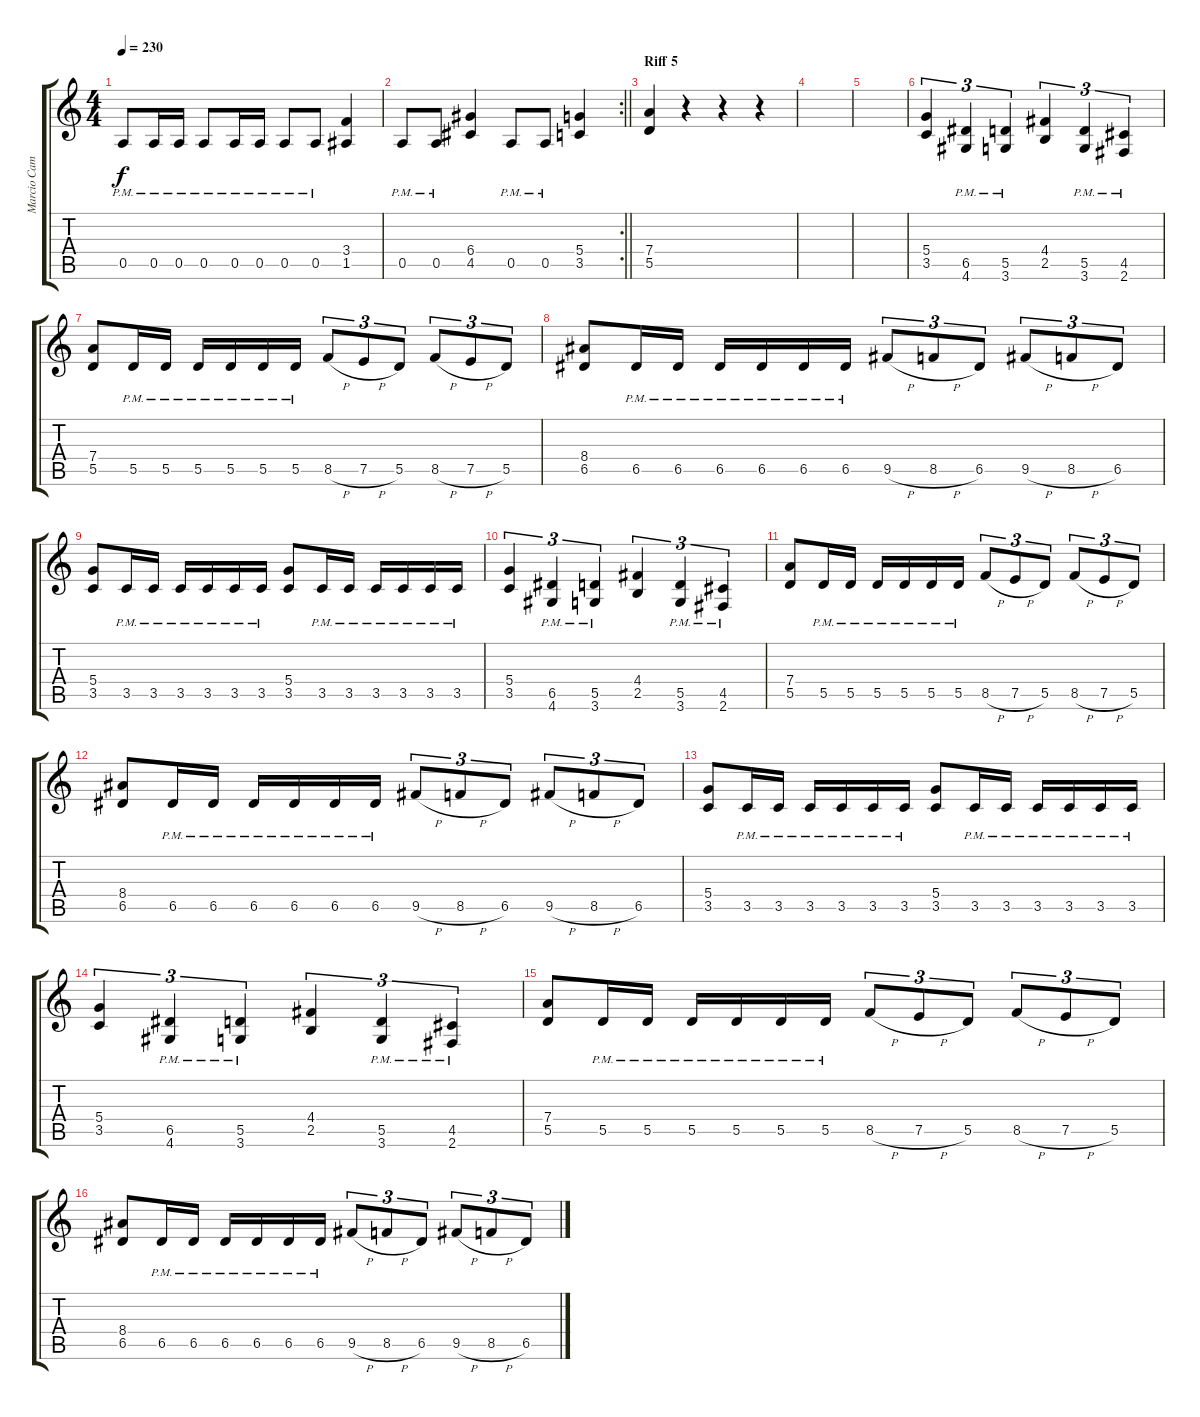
\track ("Marcio Cambito" "Marcio Cam") {instrument overdrivenguitar}
\staff {score tabs}
\tuning (E4 B3 G3 D3 A2 E2) {hide}
\ts (4 4)
\tempo 230
\clef g2
\ks c
0.5{pm}.8{dy f} 0.5{pm}.16 0.5{pm}.16 0.5{pm}.8 0.5{pm}.16 0.5{pm}.16 0.5{pm}.8 0.5{pm}.8 (3.4 1.5).4 |
\rc 2
\barLineRight lightlight
0.5{pm}.8 0.5{pm}.8 (6.4 4.5).4 0.5{pm}.8 0.5{pm}.8 (5.4 3.5).4 |
\section ("" "Riff 5")
(7.4 5.5).4 r.4 r.4 r.4 |
|
|
(5.4 3.5).4{tu (3 2)} (6.5{pm} 4.6{pm}).4{tu (3 2)} (5.5{pm} 3.6{pm}).4{tu (3 2)} (4.4 2.5).4{tu (3 2)} (5.5{pm} 3.6{pm}).4{tu (3 2)} (4.5{pm} 2.6{pm}).4{tu (3 2)} |
(7.4 5.5).8 5.5{pm}.16 5.5{pm}.16 5.5{pm}.16 5.5{pm}.16 5.5{pm}.16 5.5{pm}.16 8.5{h}.8{tu (3 2)} 7.5{h}.8{tu (3 2)} 5.5.8{tu (3 2)} 8.5{h}.8{tu (3 2)} 7.5{h}.8{tu (3 2)} 5.5.8{tu (3 2)} |
(8.4 6.5).8 6.5{pm}.16 6.5{pm}.16 6.5{pm}.16 6.5{pm}.16 6.5{pm}.16 6.5{pm}.16 9.5{h}.8{tu (3 2)} 8.5{h}.8{tu (3 2)} 6.5.8{tu (3 2)} 9.5{h}.8{tu (3 2)} 8.5{h}.8{tu (3 2)} 6.5.8{tu (3 2)} |
(5.4 3.5).8 3.5{pm}.16 3.5{pm}.16 3.5{pm}.16 3.5{pm}.16 3.5{pm}.16 3.5{pm}.16 (5.4 3.5).8 3.5{pm}.16 3.5{pm}.16 3.5{pm}.16 3.5{pm}.16 3.5{pm}.16 3.5{pm}.16 |
(5.4 3.5).4{tu (3 2)} (6.5{pm} 4.6{pm}).4{tu (3 2)} (5.5{pm} 3.6{pm}).4{tu (3 2)} (4.4 2.5).4{tu (3 2)} (5.5{pm} 3.6{pm}).4{tu (3 2)} (4.5{pm} 2.6{pm}).4{tu (3 2)} |
(7.4 5.5).8 5.5{pm}.16 5.5{pm}.16 5.5{pm}.16 5.5{pm}.16 5.5{pm}.16 5.5{pm}.16 8.5{h}.8{tu (3 2)} 7.5{h}.8{tu (3 2)} 5.5.8{tu (3 2)} 8.5{h}.8{tu (3 2)} 7.5{h}.8{tu (3 2)} 5.5.8{tu (3 2)} |
(8.4 6.5).8 6.5{pm}.16 6.5{pm}.16 6.5{pm}.16 6.5{pm}.16 6.5{pm}.16 6.5{pm}.16 9.5{h}.8{tu (3 2)} 8.5{h}.8{tu (3 2)} 6.5.8{tu (3 2)} 9.5{h}.8{tu (3 2)} 8.5{h}.8{tu (3 2)} 6.5.8{tu (3 2)} |
(5.4 3.5).8 3.5{pm}.16 3.5{pm}.16 3.5{pm}.16 3.5{pm}.16 3.5{pm}.16 3.5{pm}.16 (5.4 3.5).8 3.5{pm}.16 3.5{pm}.16 3.5{pm}.16 3.5{pm}.16 3.5{pm}.16 3.5{pm}.16 |
(5.4 3.5).4{tu (3 2)} (6.5{pm} 4.6{pm}).4{tu (3 2)} (5.5{pm} 3.6{pm}).4{tu (3 2)} (4.4 2.5).4{tu (3 2)} (5.5{pm} 3.6{pm}).4{tu (3 2)} (4.5{pm} 2.6{pm}).4{tu (3 2)} |
(7.4 5.5).8 5.5{pm}.16 5.5{pm}.16 5.5{pm}.16 5.5{pm}.16 5.5{pm}.16 5.5{pm}.16 8.5{h}.8{tu (3 2)} 7.5{h}.8{tu (3 2)} 5.5.8{tu (3 2)} 8.5{h}.8{tu (3 2)} 7.5{h}.8{tu (3 2)} 5.5.8{tu (3 2)} |
(8.4 6.5).8 6.5{pm}.16 6.5{pm}.16 6.5{pm}.16 6.5{pm}.16 6.5{pm}.16 6.5{pm}.16 9.5{h}.8{tu (3 2)} 8.5{h}.8{tu (3 2)} 6.5.8{tu (3 2)} 9.5{h}.8{tu (3 2)} 8.5{h}.8{tu (3 2)} 6.5.8{tu (3 2)}
